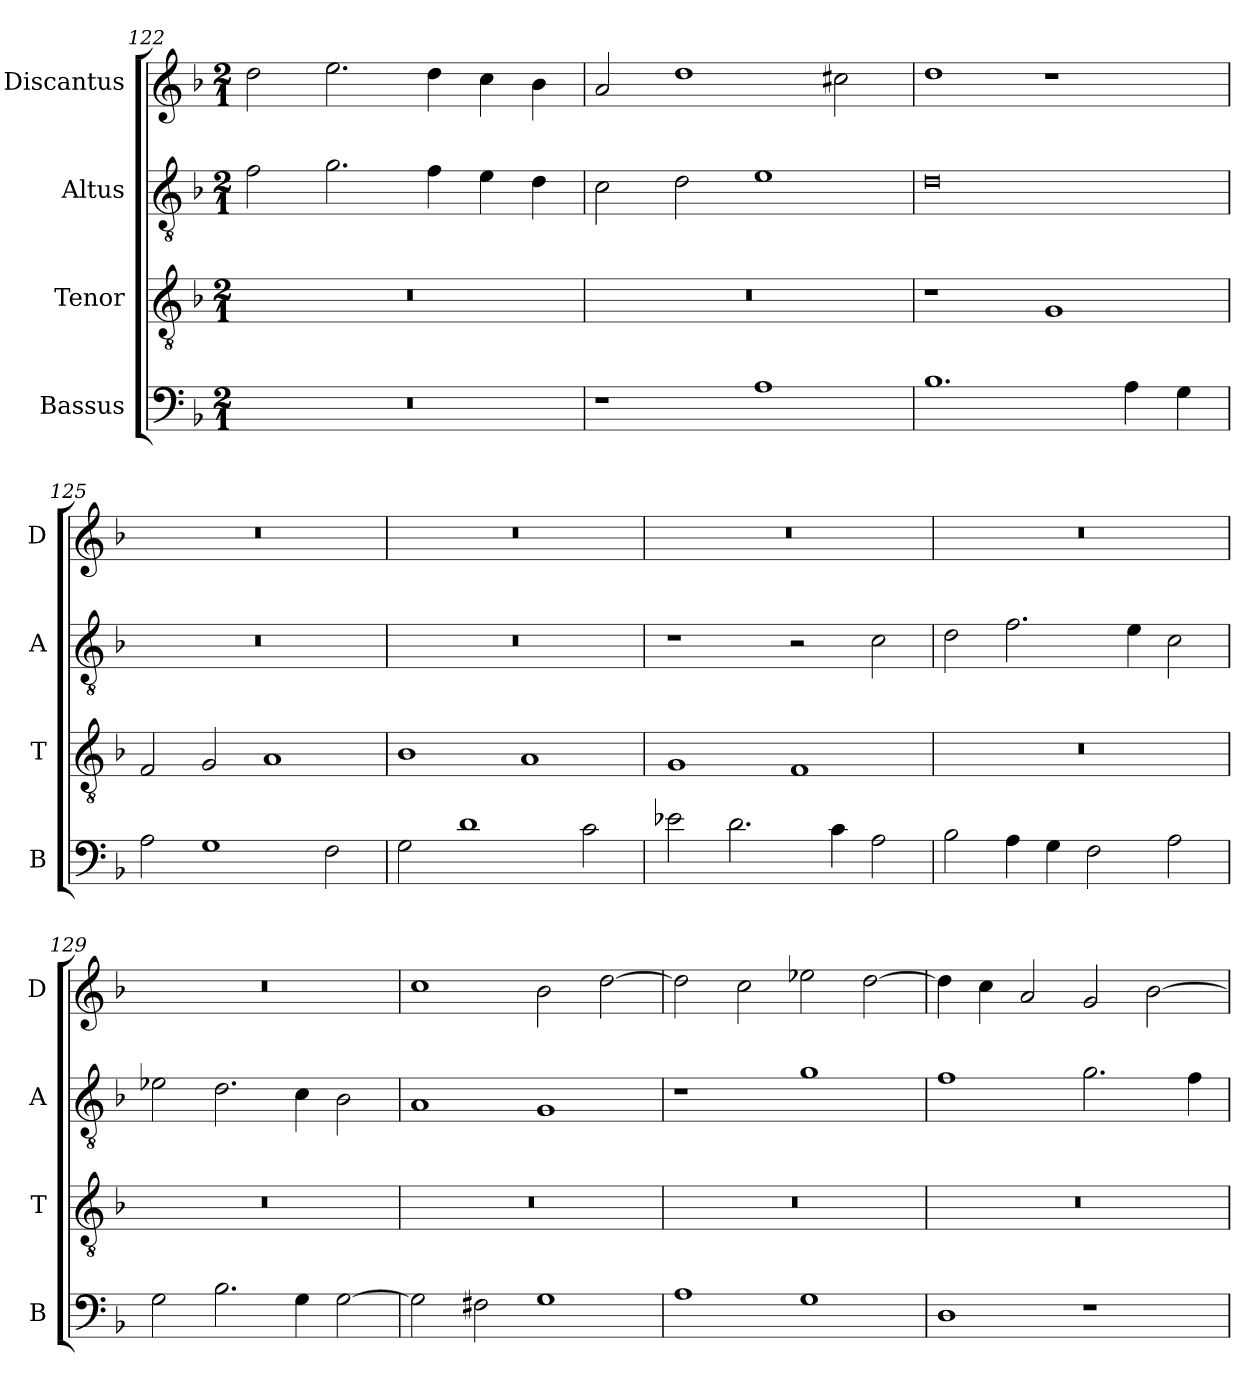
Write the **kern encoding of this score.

**kern	**kern	**kern	**kern
*part4	*part3	*part2	*part1
*staff4	*staff3	*staff2	*staff1
*I"Bassus	*I"Tenor	*I"Altus	*I"Discantus
*I'B	*I'T	*I'A	*I'D
*clefF4	*clefGv2	*clefGv2	*clefG2
*k[b-]	*k[b-]	*k[b-]	*k[b-]
*M2/1	*M2/1	*M2/1	*M2/1
=122	=122	=122	=122
0r	0r	2f\	2dd\
.	.	2.g\	2.ee\
.	.	4f\	4dd\
.	.	4e\	4cc\
.	.	4d\	4b-\
=123	=123	=123	=123
1r	0r	2c\	2a/
.	.	2d\	1dd
1A	.	1e	.
.	.	.	2cc#X\
=124	=124	=124	=124
1.B-	1r	0d	1dd
.	1G	.	1r
4A\	.	.	.
4G\	.	.	.
=125	=125	=125	=125
2A\	2F/	0r	0r
1G	2G/	.	.
.	1A	.	.
2F\	.	.	.
=126	=126	=126	=126
2G\	1B-	0r	0r
1d	.	.	.
.	1A	.	.
2c\	.	.	.
=127	=127	=127	=127
2e-X\	1G	1r	0r
2.d\	.	.	.
.	1F	2r	.
4c\	.	.	.
2A\	.	2c\	.
=128	=128	=128	=128
2B-\	0r	2d\	0r
4A\	.	2.f\	.
4G\	.	.	.
2F\	.	.	.
.	.	4e\	.
2A\	.	2c\	.
=129	=129	=129	=129
2G\	0r	2e-X\	0r
2.B-\	.	2.d\	.
4G\	.	4c\	.
[2G\	.	2B-\	.
=130	=130	=130	=130
2G\]	0r	1A	1cc
2F#X\	.	.	.
1G	.	1G	2b-\
.	.	.	[2dd\
=131	=131	=131	=131
1A	0r	1r	2dd\]
.	.	.	2cc\
1G	.	1g	2ee-X\
.	.	.	[2dd\
=132	=132	=132	=132
1D	0r	1f	4dd\]
.	.	.	4cc\
.	.	.	2a/
1r	.	2.g\	2g/
.	.	.	[2b-\
.	.	4f\	.
=	=	=	=
*-	*-	*-	*-
